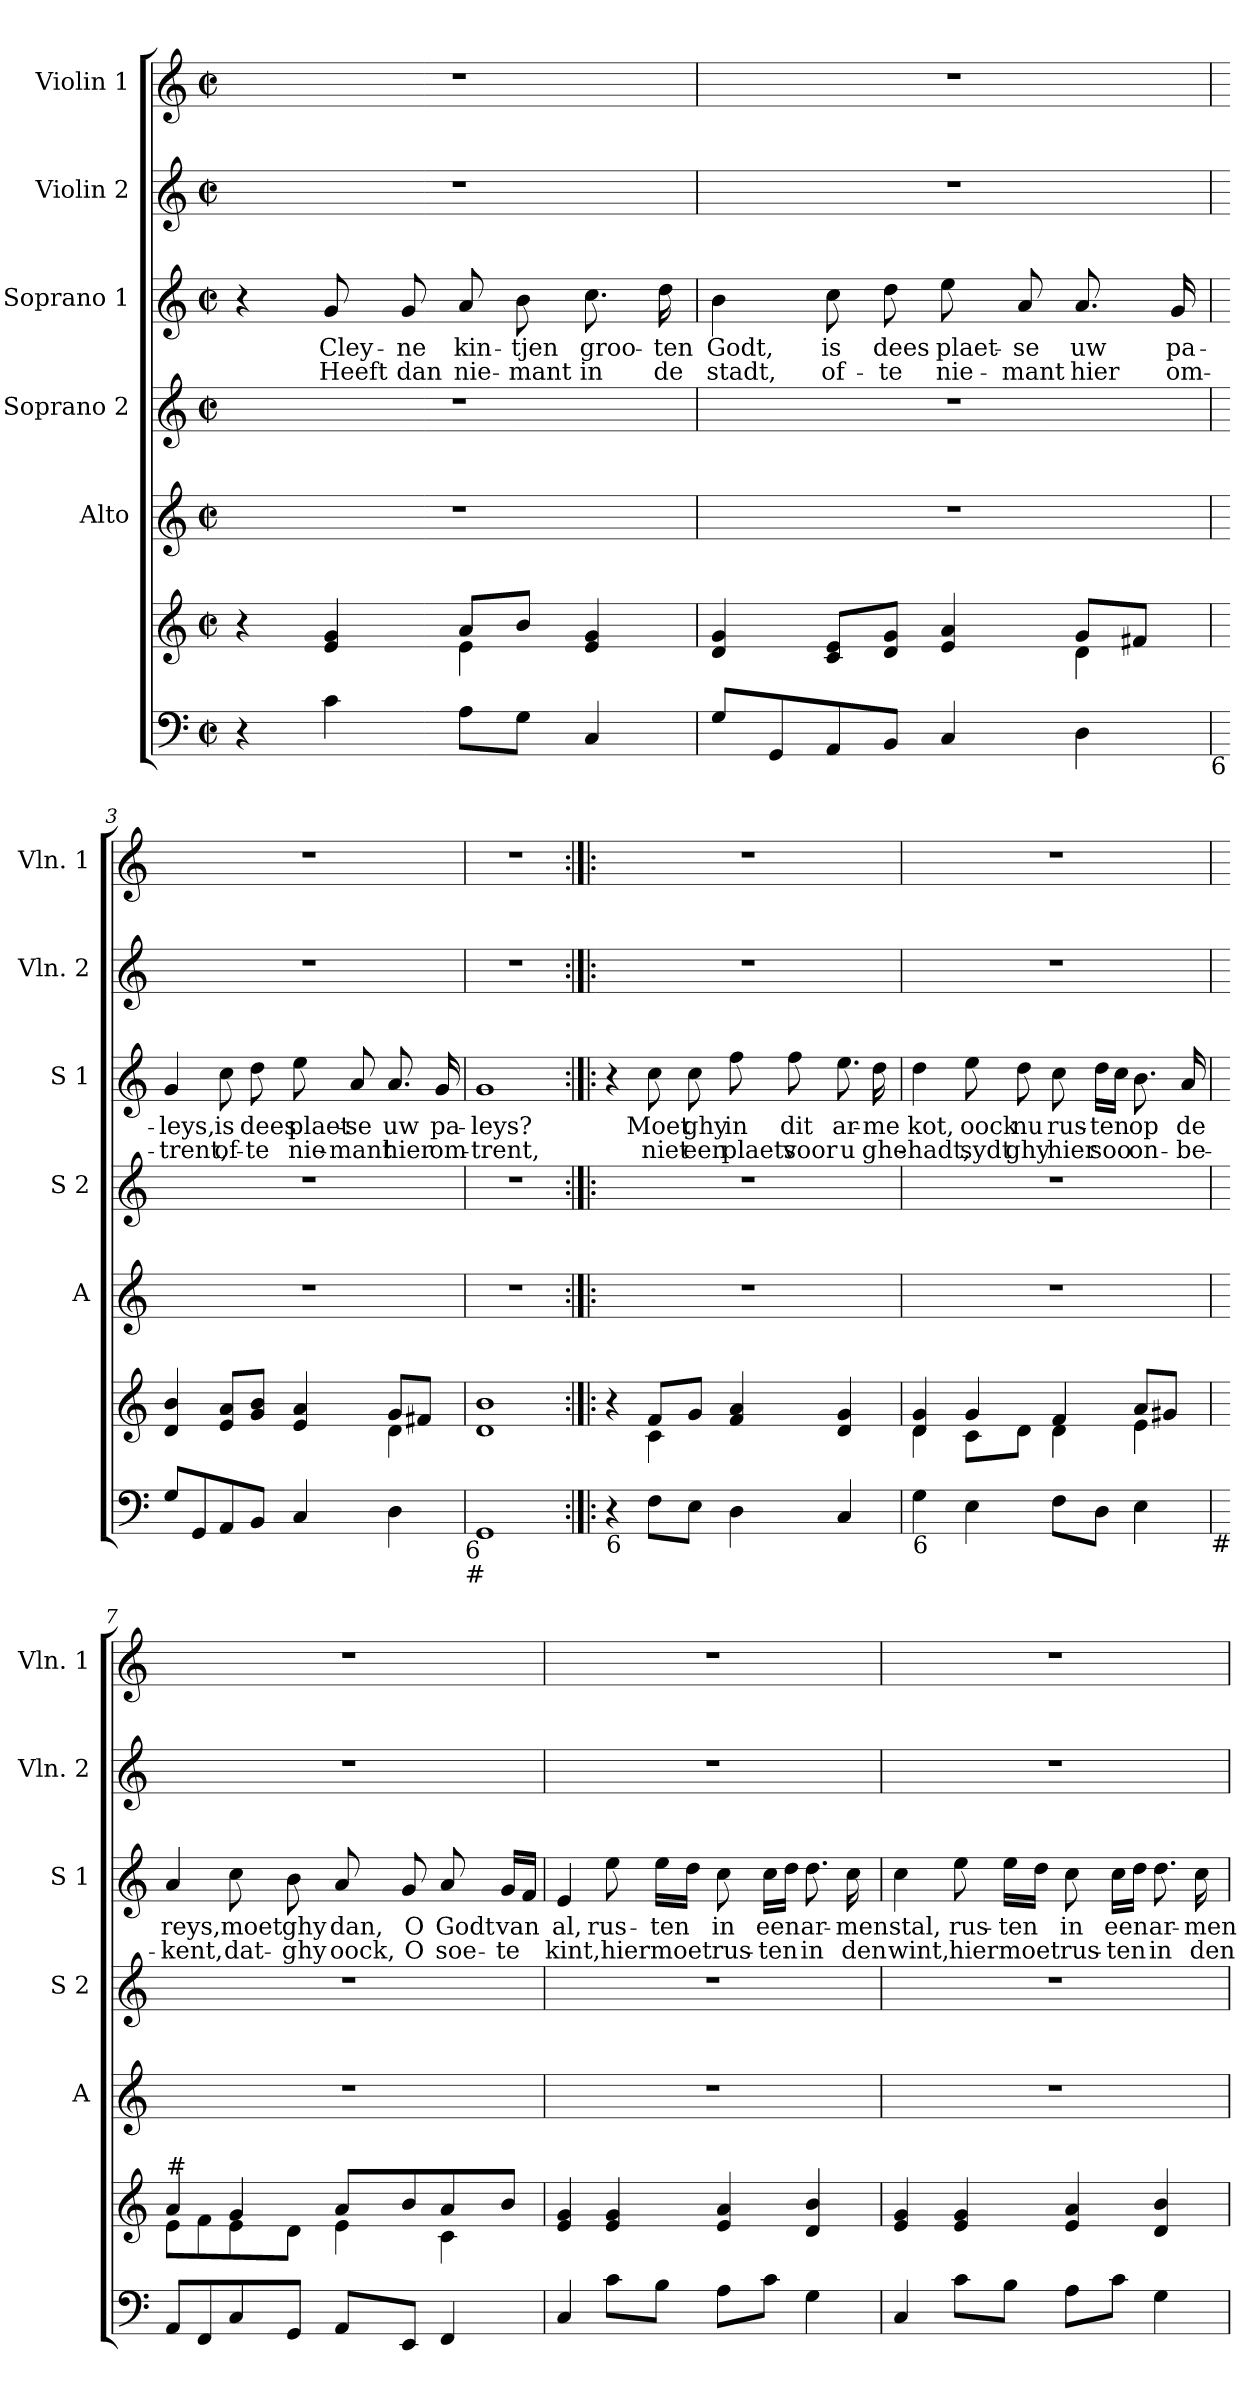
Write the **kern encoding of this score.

**kern	**kern	**kern	**kern	**kern	**text	**text	**kern	**kern
*part6	*part6	*part5	*part4	*part3	*part3	*part3	*part2	*part1
*staff7	*staff6	*staff5	*staff4	*staff3	*staff3	*staff3	*staff2	*staff1
*	*	*I"Alto	*I"Soprano 2	*I"Soprano 1	*	*	*I"Violin 2	*I"Violin 1
*	*	*I'A	*I'S 2	*I'S 1	*	*	*I'Vln. 2	*I'Vln. 1
*clefF4	*clefG2	*clefG2	*clefG2	*clefG2	*	*	*clefG2	*clefG2
*k[]	*k[]	*k[]	*k[]	*k[]	*	*	*k[]	*k[]
*C:	*C:	*C:	*C:	*C:	*	*	*C:	*C:
*M2/2	*M2/2	*M2/2	*M2/2	*M2/2	*	*	*M2/2	*M2/2
*met(c|)	*met(c|)	*met(c|)	*met(c|)	*met(c|)	*	*	*met(c|)	*met(c|)
=1	=1	=1	=1	=1	=1	=1	=1	=1
*	*^	*	*	*	*	*	*	*
4r	4ra	2ryy	1r	1r	4r	.	.	1r	1r
4c\	4e/ 4g/	.	.	.	8g/	Cley-	Heeft	.	.
.	.	.	.	.	8g/	-ne	dan	.	.
8A\L	8a/L	4e\	.	.	8a/	kin-	nie-	.	.
8G\J	8b/J	.	.	.	8b\	-tjen	-mant	.	.
4C/	4e/ 4g/	4ryy	.	.	8.cc\	groo-	in	.	.
.	.	.	.	.	16dd\	-ten	de	.	.
=2	=2	=2	=2	=2	=2	=2	=2	=2	=2
8G/L	4d/ 4g/	2.ryy	1r	1r	4b\	Godt,	stadt,	1r	1r
8GG/	.	.	.	.	.	.	.	.	.
8AA/	8c/ 8e/L	.	.	.	8cc\	is	of-	.	.
8BB/J	8d/ 8g/J	.	.	.	8dd\	dees	-te	.	.
4C/	4e/ 4a/	.	.	.	8ee\	plaet-	nie-	.	.
.	.	.	.	.	8a/	-se	-mant	.	.
4D\	8g/L	4d\	.	.	8.a/	uw	hier	.	.
.	8f#X/J	.	.	.	.	.	.	.	.
.	.	.	.	.	16g/	pa-	om-	.	.
!LO:TX:b:t=6	!	!	!	!	!	!	!	!	!
=3	=3	=3	=3	=3	=3	=3	=3	=3	=3
8G/L	4d/ 4b/	2ryy	1r	1r	4g/	-leys,	-trent,	1r	1r
8GG/	.	.	.	.	.	.	.	.	.
8AA/	8e/ 8a/L	.	.	.	8cc\	is	of-	.	.
8BB/J	8g/ 8b/J	.	.	.	8dd\	dees	-te	.	.
4C/	4e/ 4a/	4ryy	.	.	8ee\	plaet-	nie-	.	.
.	.	.	.	.	8a/	-se	-mant	.	.
4D\	8g/L	4d\	.	.	8.a/	uw	hier	.	.
.	8f#X/J	.	.	.	.	.	.	.	.
.	.	.	.	.	16g/	pa-	om-	.	.
*	*v	*v	*	*	*	*	*	*	*
!LO:TX:b:t=6	!	!	!	!	!	!	!	!
!LO:TX:b:t=#	!	!	!	!	!	!	!	!
!!LO:LB:g=z
=4	=4	=4	=4	=4	=4	=4	=4	=4
1GG	1d 1b	1r	1r	1g	-leys?	-trent,	1r	1r
=5:|!|:	=5:|!|:	=5:|!|:	=5:|!|:	=5:|!|:	=5:|!|:	=5:|!|:	=5:|!|:	=5:|!|:
*	*^	*	*	*	*	*	*	*
!LO:TX:b:t=6	!	!	!	!	!	!	!	!	!
4r	4r	4ryy	1r	1r	4r	.	.	1r	1r
8F\L	8f/L	4c\	.	.	8cc\	Moet	niet	.	.
8E\J	8g/J	.	.	.	8cc\	ghy	een	.	.
4D\	4f/ 4a/	2ryy	.	.	8ff\	in	plaets	.	.
.	.	.	.	.	8ff\	dit	voor	.	.
4C/	4d/ 4g/	.	.	.	8.ee\	ar-	u	.	.
.	.	.	.	.	16dd\	-me	ghe-	.	.
=6	=6	=6	=6	=6	=6	=6	=6	=6	=6
!LO:TX:b:t=6	!	!	!	!	!	!	!	!	!
4G\	4d/ 4g/	4d\	1r	1r	4dd\	kot,	-hadt,	1r	1r
4E\	4g/	8c\L	.	.	8ee\	oock	sydt	.	.
.	.	8d\J	.	.	8dd\	nu	ghy	.	.
8F\L	4f/	4d\	.	.	8cc\	rus-	hier	.	.
8D\J	.	.	.	.	16dd\LL	-ten	soo	.	.
.	.	.	.	.	16cc\JJ	.	.	.	.
4E\	8a/L	4e\	.	.	8.b\	op	on-	.	.
.	8g#X/J	.	.	.	.	.	.	.	.
.	.	.	.	.	16a/	de	-be-	.	.
!LO:TX:b:t=#	!	!	!	!	!	!	!	!	!
=7	=7	=7	=7	=7	=7	=7	=7	=7	=7
!	!LO:TX:a:t=#	!	!	!	!	!	!	!	!
8AA/L	4a/	8e\L	1r	1r	4a/	reys,	-kent,	1r	1r
8FF/	.	8f\	.	.	.	.	.	.	.
8C/	4g/	8e\	.	.	8cc\	moet	dat-	.	.
8GG/J	.	8d\J	.	.	8b\	ghy	-ghy	.	.
8AA/L	8a/L	4e\	.	.	8a/	dan,	oock,	.	.
8EE/J	8b/	.	.	.	8g/	O	O	.	.
4FF/	8a/	4c\	.	.	8a/	Godt	soe-	.	.
.	8b/J	.	.	.	16g/LL	van	-te	.	.
.	.	.	.	.	16f/JJ	.	.	.	.
*	*v	*v	*	*	*	*	*	*	*
!!LO:LB:g=z
=8	=8	=8	=8	=8	=8	=8	=8	=8
4C/	4e/ 4g/	1r	1r	4e/	al,	kint,	1r	1r
8c\L	4e/ 4g/	.	.	8ee\	rus-	hier	.	.
8B\J	.	.	.	16ee\LL	-ten	moet	.	.
.	.	.	.	16dd\JJ	.	.	.	.
8A\L	4e/ 4a/	.	.	8cc\	in	rus-	.	.
8c\J	.	.	.	16cc\LL	een	-ten	.	.
.	.	.	.	16dd\JJ	.	.	.	.
4G\	4d/ 4b/	.	.	8.dd\	ar-	in	.	.
.	.	.	.	16cc\	-men	den	.	.
=9	=9	=9	=9	=9	=9	=9	=9	=9
4C/	4e/ 4g/	1r	1r	4cc\	stal,	wint,	1r	1r
8c\L	4e/ 4g/	.	.	8ee\	rus-	hier	.	.
8B\J	.	.	.	16ee\LL	-ten	moet	.	.
.	.	.	.	16dd\JJ	.	.	.	.
8A\L	4e/ 4a/	.	.	8cc\	in	rus-	.	.
8c\J	.	.	.	16cc\LL	een	-ten	.	.
.	.	.	.	16dd\JJ	.	.	.	.
4G\	4d/ 4b/	.	.	8.dd\	ar-	in	.	.
.	.	.	.	16cc\	-men	den	.	.
=	=	=	=	=	=	=	=	=
*-	*-	*-	*-	*-	*-	*-	*-	*-
